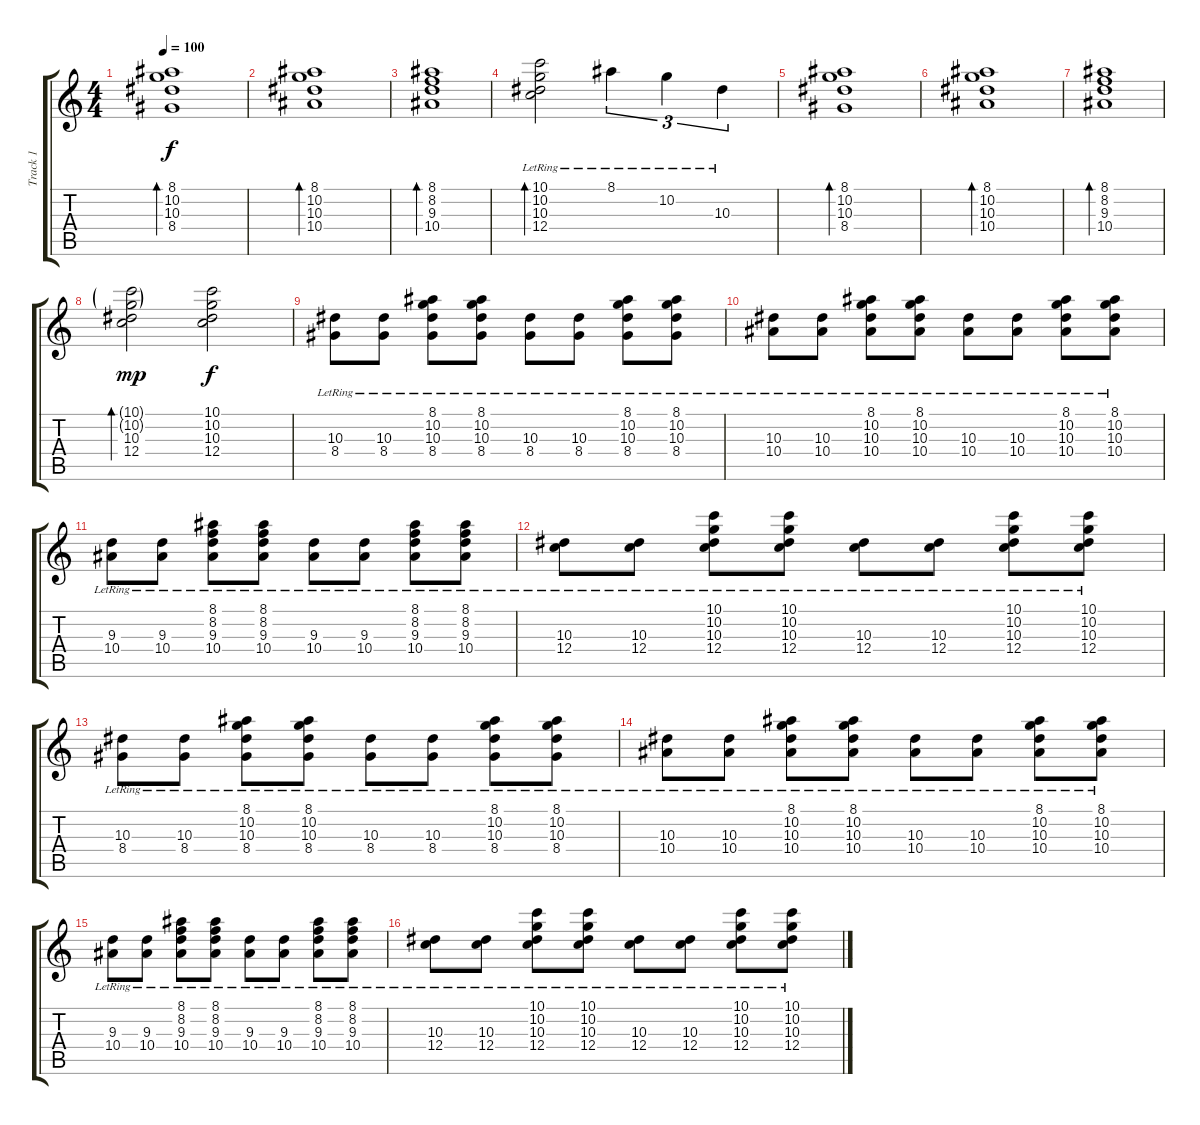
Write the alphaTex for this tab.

\track ("Track 1" "Track 1") {instrument electricguitarclean}
\staff {score tabs}
\tuning (D4 A3 F3 C3 G2 C2) {hide}
\ts (4 4)
\tempo 100
\clef g2
\ks c
(8.1 10.2 10.3 8.4).1{bd 240 dy f} |
(8.1 10.2 10.3 10.4).1{bd 240} |
(8.1 8.2 9.3 10.4).1{bd 240} |
(10.1{lr} 10.2{lr} 10.3{lr} 12.4{lr}).2{bd 240} 8.1{lr}.4{tu (3 2)} 10.2{lr}.4{tu (3 2)} 10.3{lr}.4{tu (3 2)} |
(8.1 10.2 10.3 8.4).1{bd 240} |
(8.1 10.2 10.3 10.4).1{bd 240} |
(8.1 8.2 9.3 10.4).1{bd 240} |
(10.1{g} 10.2{g} 10.3 12.4).2{bd 240 dy mp} (10.1 10.2 10.3 12.4).2{dy f} |
(10.3{lr} 8.4{lr}).8 (10.3{lr} 8.4{lr}).8 (8.1{lr} 10.2{lr} 10.3{lr} 8.4{lr}).8 (8.1{lr} 10.2{lr} 10.3{lr} 8.4{lr}).8 (10.3{lr} 8.4{lr}).8 (10.3{lr} 8.4{lr}).8 (8.1{lr} 10.2{lr} 10.3{lr} 8.4{lr}).8 (8.1{lr} 10.2{lr} 10.3{lr} 8.4{lr}).8 |
(10.3{lr} 10.4{lr}).8 (10.3{lr} 10.4{lr}).8 (8.1{lr} 10.2{lr} 10.3{lr} 10.4{lr}).8 (8.1{lr} 10.2{lr} 10.3{lr} 10.4{lr}).8 (10.3{lr} 10.4{lr}).8 (10.3{lr} 10.4{lr}).8 (8.1{lr} 10.2{lr} 10.3{lr} 10.4{lr}).8 (8.1{lr} 10.2{lr} 10.3{lr} 10.4{lr}).8 |
(9.3{lr} 10.4{lr}).8 (9.3{lr} 10.4{lr}).8 (8.1{lr} 8.2{lr} 9.3{lr} 10.4{lr}).8 (8.1{lr} 8.2{lr} 9.3{lr} 10.4{lr}).8 (9.3{lr} 10.4{lr}).8 (9.3{lr} 10.4{lr}).8 (8.1{lr} 8.2{lr} 9.3{lr} 10.4{lr}).8 (8.1{lr} 8.2{lr} 9.3{lr} 10.4{lr}).8 |
(10.3{lr} 12.4{lr}).8 (10.3{lr} 12.4{lr}).8 (10.1{lr} 10.2{lr} 10.3{lr} 12.4{lr}).8 (10.1{lr} 10.2{lr} 10.3{lr} 12.4{lr}).8 (10.3{lr} 12.4{lr}).8 (10.3{lr} 12.4{lr}).8 (10.1{lr} 10.2{lr} 10.3{lr} 12.4{lr}).8 (10.1{lr} 10.2{lr} 10.3{lr} 12.4{lr}).8 |
(10.3{lr} 8.4{lr}).8 (10.3{lr} 8.4{lr}).8 (8.1{lr} 10.2{lr} 10.3{lr} 8.4{lr}).8 (8.1{lr} 10.2{lr} 10.3{lr} 8.4{lr}).8 (10.3{lr} 8.4{lr}).8 (10.3{lr} 8.4{lr}).8 (8.1{lr} 10.2{lr} 10.3{lr} 8.4{lr}).8 (8.1{lr} 10.2{lr} 10.3{lr} 8.4{lr}).8 |
(10.3{lr} 10.4{lr}).8 (10.3{lr} 10.4{lr}).8 (8.1{lr} 10.2{lr} 10.3{lr} 10.4{lr}).8 (8.1{lr} 10.2{lr} 10.3{lr} 10.4{lr}).8 (10.3{lr} 10.4{lr}).8 (10.3{lr} 10.4{lr}).8 (8.1{lr} 10.2{lr} 10.3{lr} 10.4{lr}).8 (8.1{lr} 10.2{lr} 10.3{lr} 10.4{lr}).8 |
(9.3{lr} 10.4{lr}).8 (9.3{lr} 10.4{lr}).8 (8.1{lr} 8.2{lr} 9.3{lr} 10.4{lr}).8 (8.1{lr} 8.2{lr} 9.3{lr} 10.4{lr}).8 (9.3{lr} 10.4{lr}).8 (9.3{lr} 10.4{lr}).8 (8.1{lr} 8.2{lr} 9.3{lr} 10.4{lr}).8 (8.1{lr} 8.2{lr} 9.3{lr} 10.4{lr}).8 |
(10.3{lr} 12.4{lr}).8 (10.3{lr} 12.4{lr}).8 (10.1{lr} 10.2{lr} 10.3{lr} 12.4{lr}).8 (10.1{lr} 10.2{lr} 10.3{lr} 12.4{lr}).8 (10.3{lr} 12.4{lr}).8 (10.3{lr} 12.4{lr}).8 (10.1{lr} 10.2{lr} 10.3{lr} 12.4{lr}).8 (10.1{lr} 10.2{lr} 10.3{lr} 12.4{lr}).8
